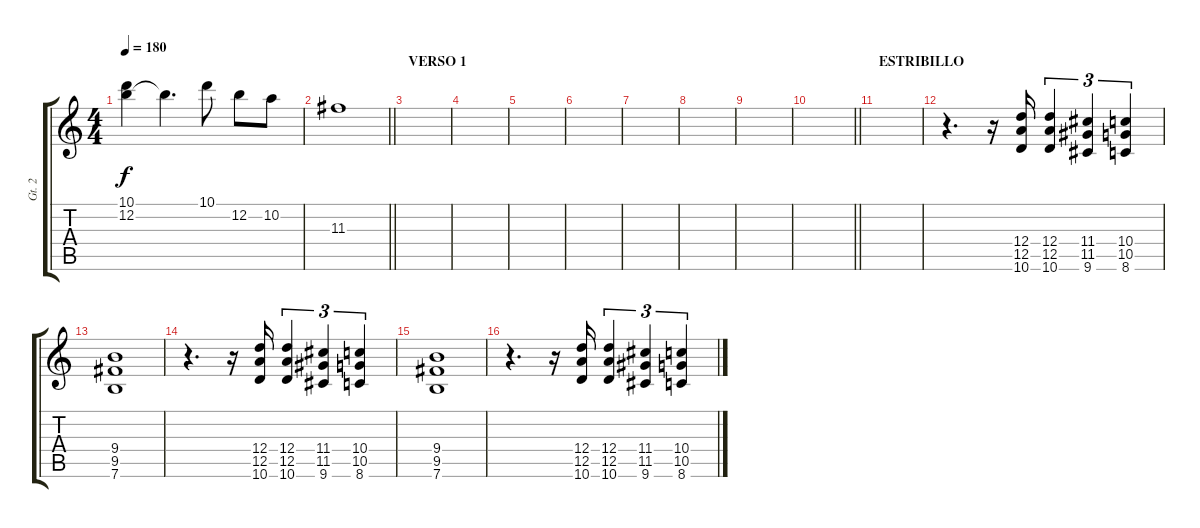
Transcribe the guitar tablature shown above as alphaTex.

\track ("Gt. 2" "Gt. 2") {instrument overdrivenguitar}
\staff {score tabs}
\tuning (E4 B3 G3 D3 A2 E2) {hide}
\ts (4 4)
\tempo 180
\clef g2
\ks c
(10.1{t} 12.2).4{dy f} 12.2{t}.4{d} 10.1.8 12.2.8 10.2.8 |
\barLineRight lightlight
11.3.1 |
\section ("" "VERSO 1")
|
|
|
|
|
|
|
\barLineRight lightlight
|
\section ("" "ESTRIBILLO")
|
r.4{d} r.16 (12.4 12.5 10.6).16 (12.4 12.5 10.6).4{tu (3 2)} (11.4 11.5 9.6).4{tu (3 2)} (10.4 10.5 8.6).4{tu (3 2)} |
(9.4 9.5 7.6).1 |
r.4{d} r.16 (12.4 12.5 10.6).16 (12.4 12.5 10.6).4{tu (3 2)} (11.4 11.5 9.6).4{tu (3 2)} (10.4 10.5 8.6).4{tu (3 2)} |
(9.4 9.5 7.6).1 |
r.4{d} r.16 (12.4 12.5 10.6).16 (12.4 12.5 10.6).4{tu (3 2)} (11.4 11.5 9.6).4{tu (3 2)} (10.4 10.5 8.6).4{tu (3 2)}
